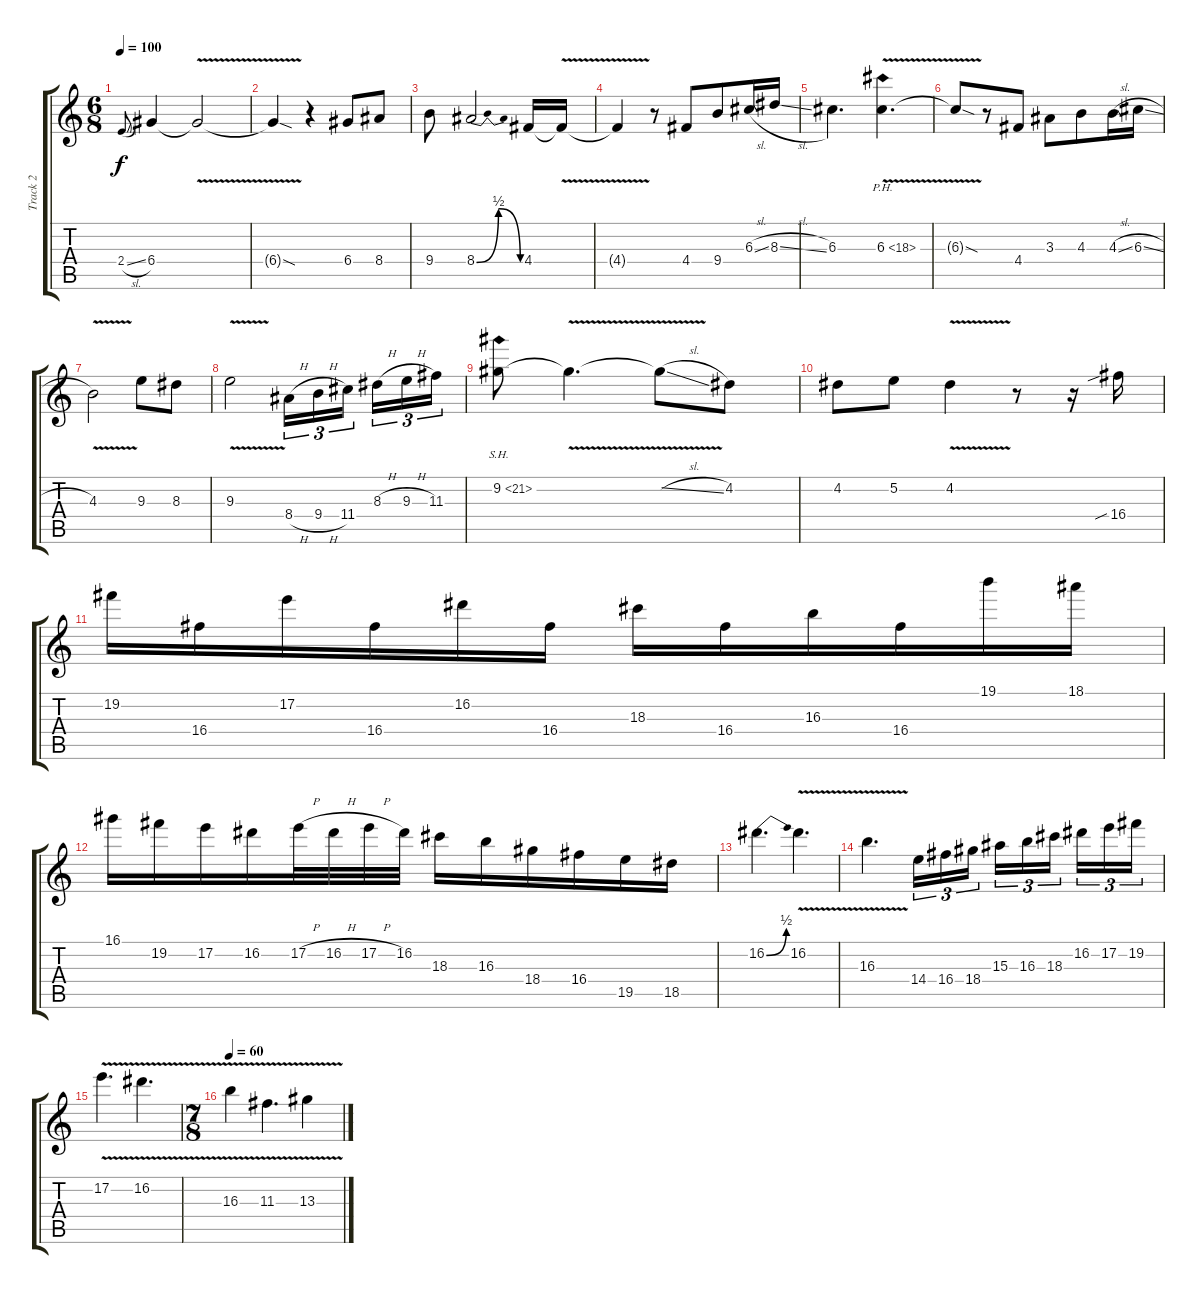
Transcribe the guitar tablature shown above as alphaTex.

\track ("Track 2" "Track 2") {instrument distortionguitar}
\staff {score tabs}
\tuning (E4 B3 G3 D3 A2 E2) {hide}
\ts (6 8)
\tempo 100
\clef g2
\ks c
2.4{sl}.8{gr onbeat dy f} 6.4.4 6.4{v t}.2 |
6.4{sod t}.4 r.4 6.4.8 8.4.8 |
9.4.8 8.4{be (bendrelease 0 0 15 2 45 2 60 0)}.2 4.4.16 4.4{v t}.16 |
4.4{t}.4 r.8 4.4.8 9.4.8 6.3{sl}.16 8.3{sl}.16 |
6.3.4{d} 6.3{ph 12 v}.4{d} |
6.3{sod t}.8 r.8 4.4.8 3.3.8 4.3.8 4.3{sl}.16 6.3{sl}.16 |
4.3{v}.2 9.3.8 8.3.8 |
9.3{v}.2 8.4{h}.16{tu (3 2)} 9.4{h}.16{tu (3 2)} 11.4.16{tu (3 2) beam splitsecondary} 8.3{h}.16{tu (3 2)} 9.3{h}.16{tu (3 2)} 11.3.16{tu (3 2)} |
9.2{sh 12}.8 9.2{v t}.4{d} 9.2{sl t}.8 4.2.8 |
4.2.8 5.2.8 4.2{v}.4 r.8 r.16 16.4{sib}.16 |
19.2.16 16.4.16 17.2.16 16.4.16 16.2.16 16.4.16 18.3.16 16.4.16 16.3.16 16.4.16 19.1.16 18.1.16 |
16.1.16 19.2.16 17.2.16 16.2.16 17.2{h}.32 16.2{h}.32 17.2{h}.32 16.2.32 18.3.16 16.3.16 18.4.16 16.4.16 19.5.16 18.5.16 |
16.2{be (bend 0 0 60 2)}.4{d} 16.2{v}.4{d} |
16.3{v}.4{d} 14.4.16{tu (3 2)} 16.4.16{tu (3 2)} 18.4.16{tu (3 2) beam splitsecondary} 15.3.16{tu (3 2)} 16.3.16{tu (3 2)} 18.3.16{tu (3 2) beam splitsecondary} 16.2.16{tu (3 2)} 17.2.16{tu (3 2)} 19.2.16{tu (3 2)} |
17.2{v}.4{d} 16.2{v}.4{d} |
\ts (7 8)
\tempo 60
16.3{v}.4 11.3{v}.4{d} 13.3{v}.4
